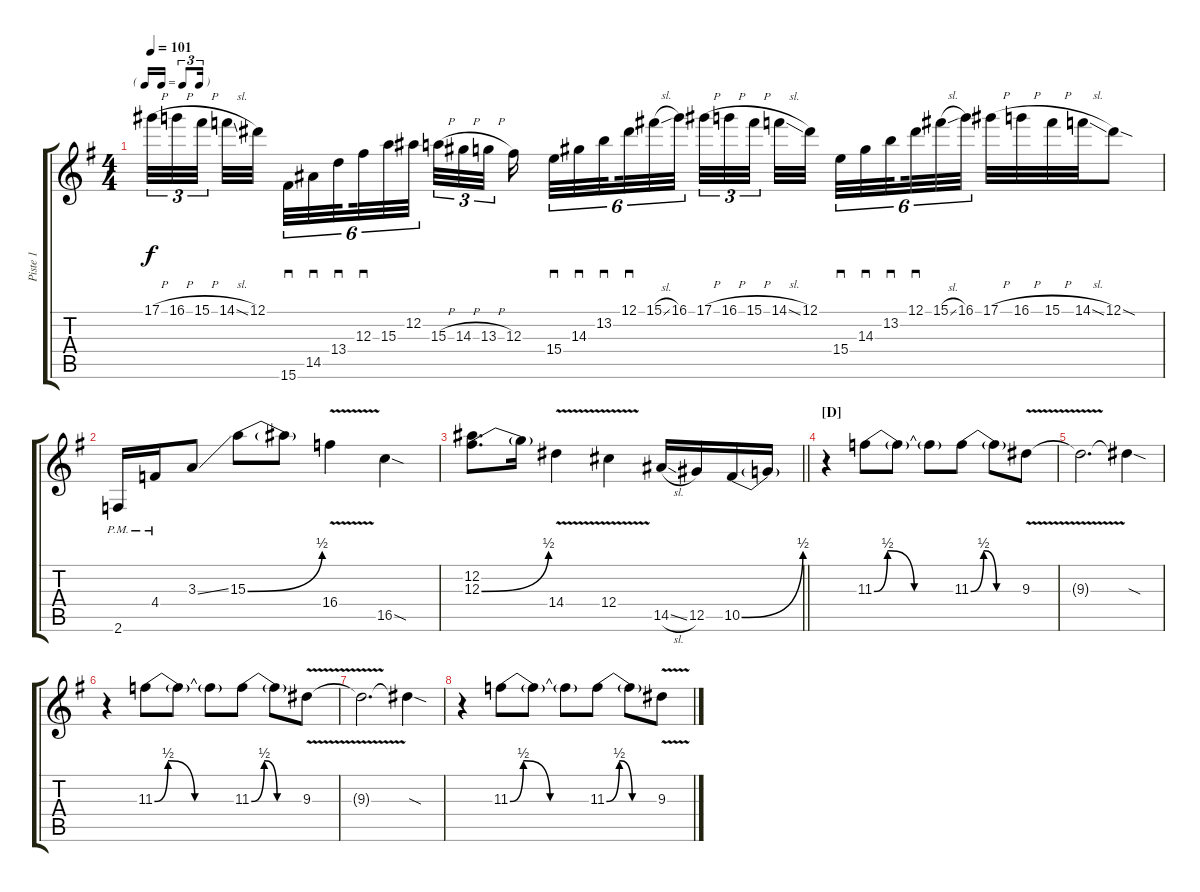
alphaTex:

\track ("Piste 1" "Piste 1") {instrument distortionguitar}
\staff {score tabs}
\tuning (Eb4 Bb3 Gb3 Db3 Ab2 Eb2) {hide}
\ts (4 4)
\tf triplet16th
\tempo 101
\clef g2
\ks g
17.1{h}.32{tu (3 2) dy f} 16.1{h}.32{tu (3 2)} 15.1{h}.32{tu (3 2) beam splitsecondary} 14.1{sl}.32 12.1.32{beam splitsecondary} 15.6.32{sd tu (6 4)} 14.5.32{sd tu (6 4)} 13.4.32{sd tu (6 4) beam splitsecondary} 12.3.32{sd tu (6 4)} 15.3.32{tu (6 4)} 12.2.32{tu (6 4)} 15.3{h}.32{tu (3 2)} 14.3{h}.32{tu (3 2)} 13.3{h}.32{tu (3 2) beam splitsecondary} 12.3.16{beam splitsecondary} 15.4.32{sd tu (6 4)} 14.3.32{sd tu (6 4)} 13.2.32{sd tu (6 4) beam splitsecondary} 12.1.32{sd tu (6 4)} 15.1{sl}.32{tu (6 4)} 16.1.32{tu (6 4)} 17.1{h}.32{tu (3 2)} 16.1{h}.32{tu (3 2)} 15.1{h}.32{tu (3 2) beam splitsecondary} 14.1{sl}.32 12.1.32{beam splitsecondary} 15.4.32{sd tu (6 4)} 14.3.32{sd tu (6 4)} 13.2.32{sd tu (6 4) beam splitsecondary} 12.1.32{sd tu (6 4)} 15.1{sl}.32{tu (6 4)} 16.1.32{tu (6 4)} 17.1{h}.32 16.1{h}.32 15.1{h}.32 14.1{sl}.32 12.1{sod}.8 |
2.6{pm}.16 4.4{pm}.16 3.3{ss}.8 15.3{be (bend 0 0 60 2)}.8 15.3{t}.8 16.4{v}.4 16.5{sod}.4 |
\barLineRight lightlight
(12.2 12.3{be (bend 0 0 60 2)}).8{d} 12.3{t}.16 14.4{v}.4 12.4{v}.4 14.5{sl}.16 12.5.16 10.5{be (bend 0 0 60 2)}.16 10.5{t}.16 |
\section ("" "[D]")
r.4 11.3{be (custom 0 0 10 2 30 0 60 0)}.8 11.3{t}.8 11.3{t}.8 11.3{be (custom 0 0 15 2 30 0 60 0)}.8 11.3{t}.8 9.3{v}.8 |
9.3{t}.2{d} 9.3{sod t}.4 |
r.4 11.3{be (custom 0 0 10 2 30 0 60 0)}.8 11.3{t}.8 11.3{t}.8 11.3{be (custom 0 0 15 2 30 0 60 0)}.8 11.3{t}.8 9.3{v}.8 |
9.3{t}.2{d} 9.3{sod t}.4 |
r.4 11.3{be (custom 0 0 10 2 30 0 60 0)}.8 11.3{t}.8 11.3{t}.8 11.3{be (custom 0 0 15 2 30 0 60 0)}.8 11.3{t}.8 9.3{v}.8
